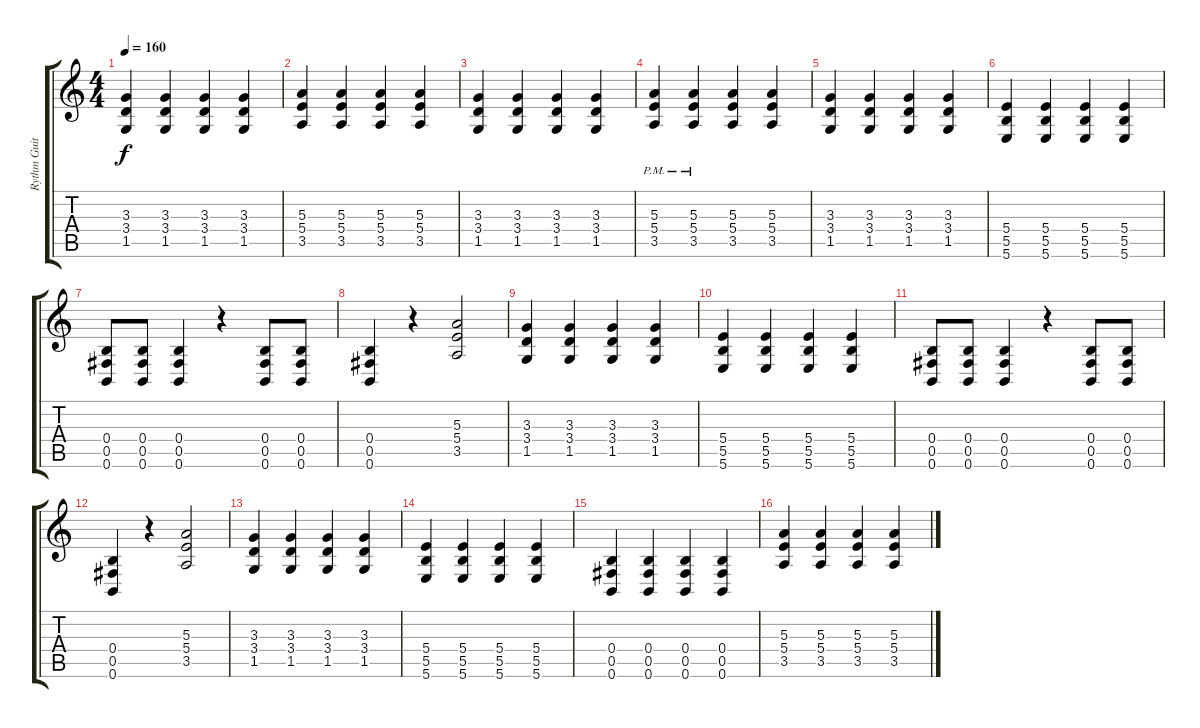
\track ("Rythm Guitar" "Rythm Guit") {instrument distortionguitar}
\staff {score tabs}
\tuning (Db4 Ab3 E3 B2 Gb2 B1) {hide}
\ts (4 4)
\tempo 160
\clef g2
\ks c
(3.3 3.4 1.5).4{dy f} (3.3 3.4 1.5).4 (3.3 3.4 1.5).4 (3.3 3.4 1.5).4 |
(5.3 5.4 3.5).4 (5.3 5.4 3.5).4 (5.3 5.4 3.5).4 (5.3 5.4 3.5).4 |
(3.3 3.4 1.5).4 (3.3 3.4 1.5).4 (3.3 3.4 1.5).4 (3.3 3.4 1.5).4 |
(5.3{pm} 5.4{pm} 3.5{pm}).4 (5.3{pm} 5.4{pm} 3.5{pm}).4 (5.3 5.4 3.5).4 (5.3 5.4 3.5).4 |
(3.3 3.4 1.5).4 (3.3 3.4 1.5).4 (3.3 3.4 1.5).4 (3.3 3.4 1.5).4 |
(5.4 5.5 5.6).4 (5.4 5.5 5.6).4 (5.4 5.5 5.6).4 (5.4 5.5 5.6).4 |
(0.4 0.5 0.6).8 (0.4 0.5 0.6).8 (0.4 0.5 0.6).4 r.4 (0.4 0.5 0.6).8 (0.4 0.5 0.6).8 |
(0.4 0.5 0.6).4 r.4 (5.3 5.4 3.5).2 |
(3.3 3.4 1.5).4 (3.3 3.4 1.5).4 (3.3 3.4 1.5).4 (3.3 3.4 1.5).4 |
(5.4 5.5 5.6).4 (5.4 5.5 5.6).4 (5.4 5.5 5.6).4 (5.4 5.5 5.6).4 |
(0.4 0.5 0.6).8 (0.4 0.5 0.6).8 (0.4 0.5 0.6).4 r.4 (0.4 0.5 0.6).8 (0.4 0.5 0.6).8 |
(0.4 0.5 0.6).4 r.4 (5.3 5.4 3.5).2 |
(3.3 3.4 1.5).4 (3.3 3.4 1.5).4 (3.3 3.4 1.5).4 (3.3 3.4 1.5).4 |
(5.4 5.5 5.6).4 (5.4 5.5 5.6).4 (5.4 5.5 5.6).4 (5.4 5.5 5.6).4 |
(0.4 0.5 0.6).4 (0.4 0.5 0.6).4 (0.4 0.5 0.6).4 (0.4 0.5 0.6).4 |
(5.3 5.4 3.5).4 (5.3 5.4 3.5).4 (5.3 5.4 3.5).4 (5.3 5.4 3.5).4
